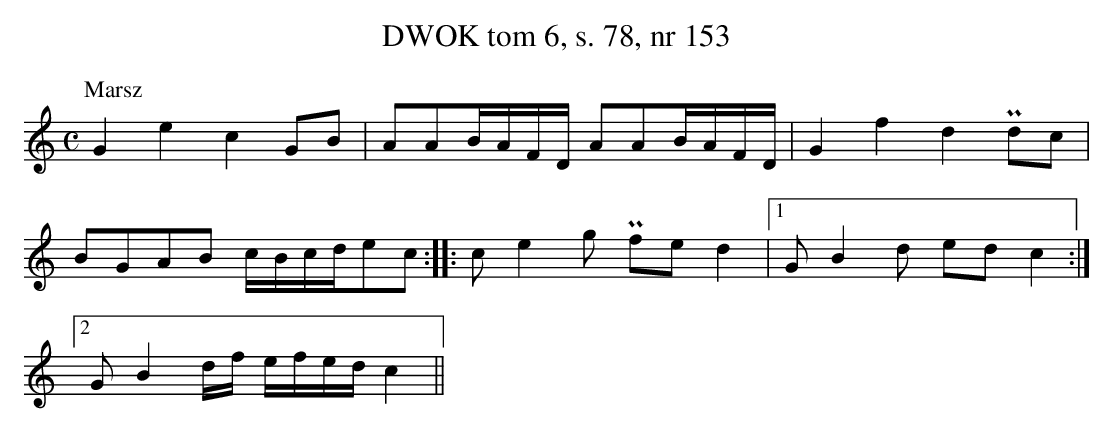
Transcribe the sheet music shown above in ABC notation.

X:1
T:DWOK tom 6, s. 78, nr 153
L:1/16
M:C
K:C
P:Marsz
G4e4 c4G2B2|A2A2BAFD A2A2BAFD|G4f4 d4Pd2c2|
B2G2A2B2 cBcde2c2::c2e4g2 Pf2e2d4| [1G2B4d2 e2d2c4:|
 [2G2B4df efedc4||
